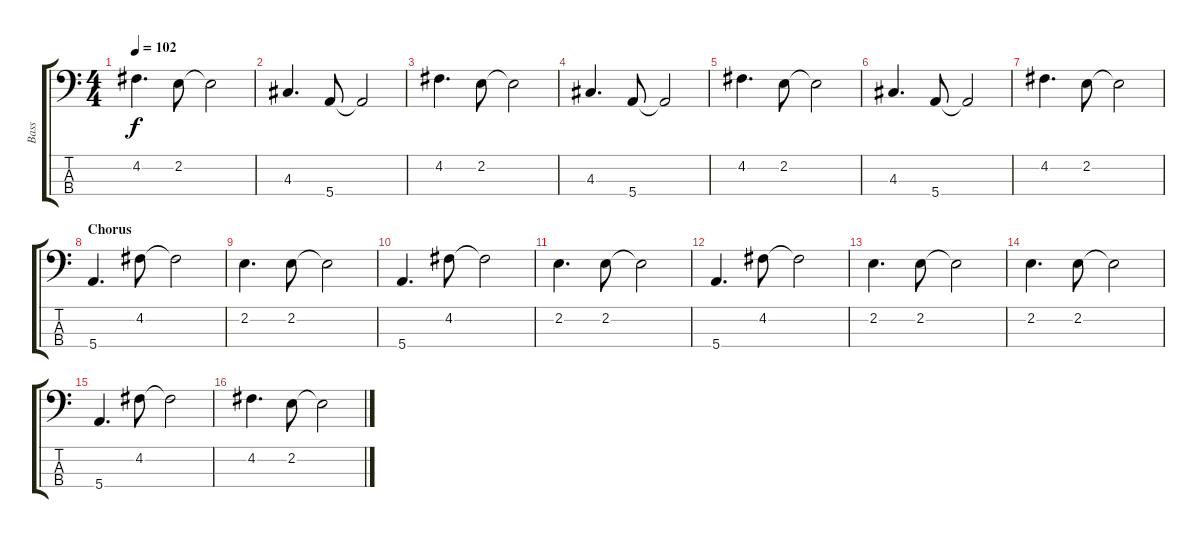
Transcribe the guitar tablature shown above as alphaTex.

\track ("Bass" "Bass") {instrument acousticbass}
\staff {score tabs}
\tuning (G2 D2 A1 E1) {hide}
\ts (4 4)
\tempo 102
\clef f4
\ks c
4.2.4{d dy f} 2.2.8 2.2{t}.2 |
4.3.4{d} 5.4.8 5.4{t}.2 |
4.2.4{d} 2.2.8 2.2{t}.2 |
4.3.4{d} 5.4.8 5.4{t}.2 |
4.2.4{d} 2.2.8 2.2{t}.2 |
4.3.4{d} 5.4.8 5.4{t}.2 |
4.2.4{d} 2.2.8 2.2{t}.2 |
\section ("" "Chorus")
5.4.4{d} 4.2.8 4.2{t}.2 |
2.2.4{d} 2.2.8 2.2{t}.2 |
5.4.4{d} 4.2.8 4.2{t}.2 |
2.2.4{d} 2.2.8 2.2{t}.2 |
5.4.4{d} 4.2.8 4.2{t}.2 |
2.2.4{d} 2.2.8 2.2{t}.2 |
2.2.4{d} 2.2.8 2.2{t}.2 |
5.4.4{d} 4.2.8 4.2{t}.2 |
4.2.4{d} 2.2.8 2.2{t}.2
